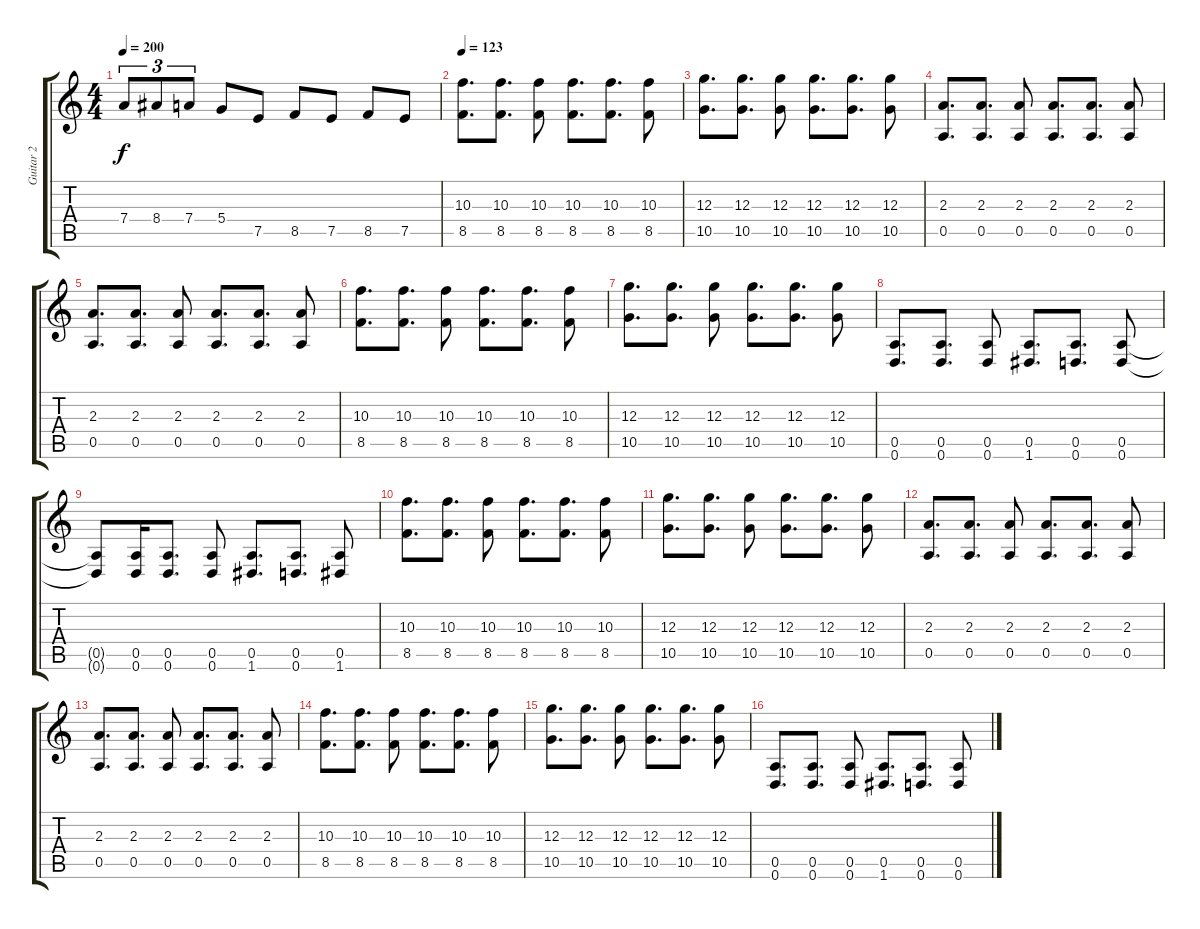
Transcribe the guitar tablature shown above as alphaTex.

\track ("Guitar 2" "Guitar 2") {instrument distortionguitar}
\staff {score tabs}
\tuning (E4 B3 G3 D3 A2 D2) {hide}
\ts (4 4)
\tempo 200
\clef g2
\ks c
7.4.8{tu (3 2) dy f} 8.4.8{tu (3 2)} 7.4.8{tu (3 2)} 5.4.8 7.5.8 8.5.8 7.5.8 8.5.8 7.5.8 |
\tempo 123
(10.3 8.5).8{d} (10.3 8.5).8{d} (10.3 8.5).8 (10.3 8.5).8{d} (10.3 8.5).8{d} (10.3 8.5).8 |
(12.3 10.5).8{d} (12.3 10.5).8{d} (12.3 10.5).8 (12.3 10.5).8{d} (12.3 10.5).8{d} (12.3 10.5).8 |
(2.3 0.5).8{d} (2.3 0.5).8{d} (2.3 0.5).8 (2.3 0.5).8{d} (2.3 0.5).8{d} (2.3 0.5).8 |
(2.3 0.5).8{d} (2.3 0.5).8{d} (2.3 0.5).8 (2.3 0.5).8{d} (2.3 0.5).8{d} (2.3 0.5).8 |
(10.3 8.5).8{d} (10.3 8.5).8{d} (10.3 8.5).8 (10.3 8.5).8{d} (10.3 8.5).8{d} (10.3 8.5).8 |
(12.3 10.5).8{d} (12.3 10.5).8{d} (12.3 10.5).8 (12.3 10.5).8{d} (12.3 10.5).8{d} (12.3 10.5).8 |
(0.5 0.6).8{d} (0.5 0.6).8{d} (0.5 0.6).8 (0.5 1.6).8{d} (0.5 0.6).8{d} (0.5 0.6).8 |
(0.5{t} 0.6{t}).8 (0.5 0.6).16 (0.5 0.6).8{d} (0.5 0.6).8 (0.5 1.6).8{d} (0.5 0.6).8{d} (0.5 1.6).8 |
(10.3 8.5).8{d} (10.3 8.5).8{d} (10.3 8.5).8 (10.3 8.5).8{d} (10.3 8.5).8{d} (10.3 8.5).8 |
(12.3 10.5).8{d} (12.3 10.5).8{d} (12.3 10.5).8 (12.3 10.5).8{d} (12.3 10.5).8{d} (12.3 10.5).8 |
(2.3 0.5).8{d} (2.3 0.5).8{d} (2.3 0.5).8 (2.3 0.5).8{d} (2.3 0.5).8{d} (2.3 0.5).8 |
(2.3 0.5).8{d} (2.3 0.5).8{d} (2.3 0.5).8 (2.3 0.5).8{d} (2.3 0.5).8{d} (2.3 0.5).8 |
(10.3 8.5).8{d} (10.3 8.5).8{d} (10.3 8.5).8 (10.3 8.5).8{d} (10.3 8.5).8{d} (10.3 8.5).8 |
(12.3 10.5).8{d} (12.3 10.5).8{d} (12.3 10.5).8 (12.3 10.5).8{d} (12.3 10.5).8{d} (12.3 10.5).8 |
(0.5 0.6).8{d} (0.5 0.6).8{d} (0.5 0.6).8 (0.5 1.6).8{d} (0.5 0.6).8{d} (0.5 0.6).8
